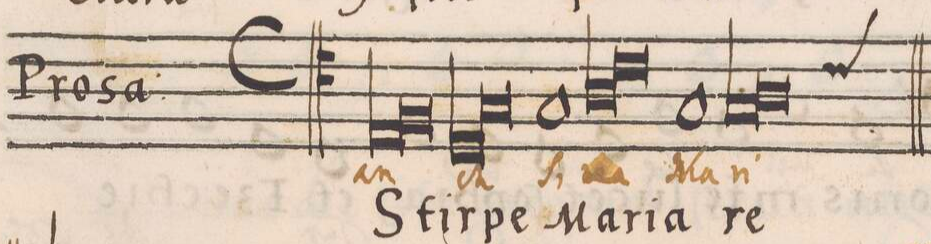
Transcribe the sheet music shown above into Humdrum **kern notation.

**kern	**text	**text
*I"TENOR	*	*
*clefC4	*	*
*k[]	*	*
*met(c)	*	*
*M2/1	*	*
*lig	*	*
1E	Stir-	an-
1F	.	.
*Xlig	*	*
=2	=2	=2
*lig	*	*
1D	-pe	-cti-
1G	.	.
*Xlig	*	*
=3	=3	=3
1G	Ma-	-ſi-
*lig	*	*
1A	-ri-	-ma
=4	=4	=4
1c	.	.
*Xlig	*	*
1G	-a	Ma-
=5	=5	=5
*lig	*	*
1G	re-	-ri-
*custos:c	*	*
1A	.	.
*Xlig	*	*
=6	=6	=6
*lig	*	*
*-	*-	*-
